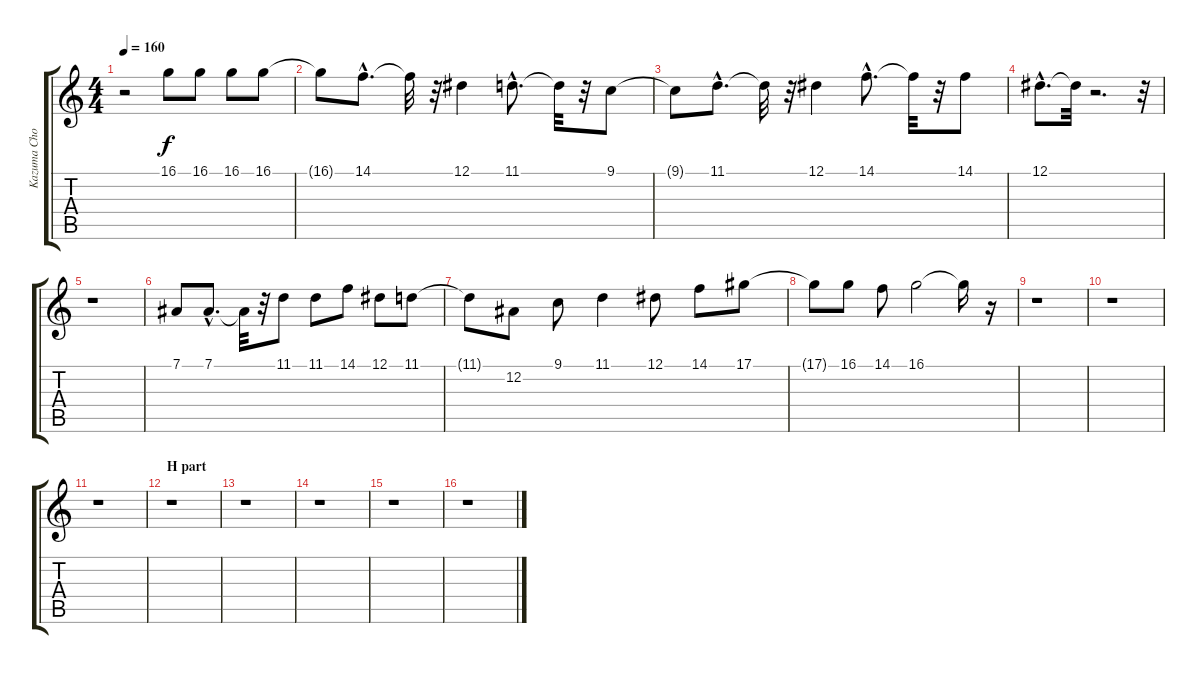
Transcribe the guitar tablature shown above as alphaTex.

\track ("Kazuma Chorus" "Kazuma Cho") {instrument choiraahs}
\staff {score tabs}
\tuning (Eb4 Bb3 Gb3 Db3 Ab2 Eb2) {hide}
\ts (4 4)
\tempo 160
\clef g2
\ks c
r.2{dy f} 16.1.8 16.1.8 16.1.8 16.1.8 |
16.1{t}.8 14.1{hac}.8{d} 14.1{t}.32 r.32 12.1.4 11.1{hac}.8{d} 11.1{t}.32 r.32 9.1.8 |
9.1{t}.8 11.1{hac}.8{d} 11.1{t}.32 r.32 12.1.4 14.1{hac}.8{d} 14.1{t}.32 r.32 14.1.8 |
12.1{hac}.8{d} 12.1{t}.32 r.2{d} r.32 |
r.1 |
7.1.8 7.1{hac}.8{d} 7.1{t}.32 r.32 11.1.8 11.1.8 14.1.8 12.1.8 11.1.8 |
11.1{t}.8 12.2.8 9.1.8 11.1.4 12.1.8 14.1.8 17.1.8 |
17.1{t}.8 16.1.8 14.1.8 16.1.2 16.1{t}.16 r.16 |
r.1 |
r.1 |
r.1 |
\section ("" "H part")
r.1 |
r.1 |
r.1 |
r.1 |
r.1
